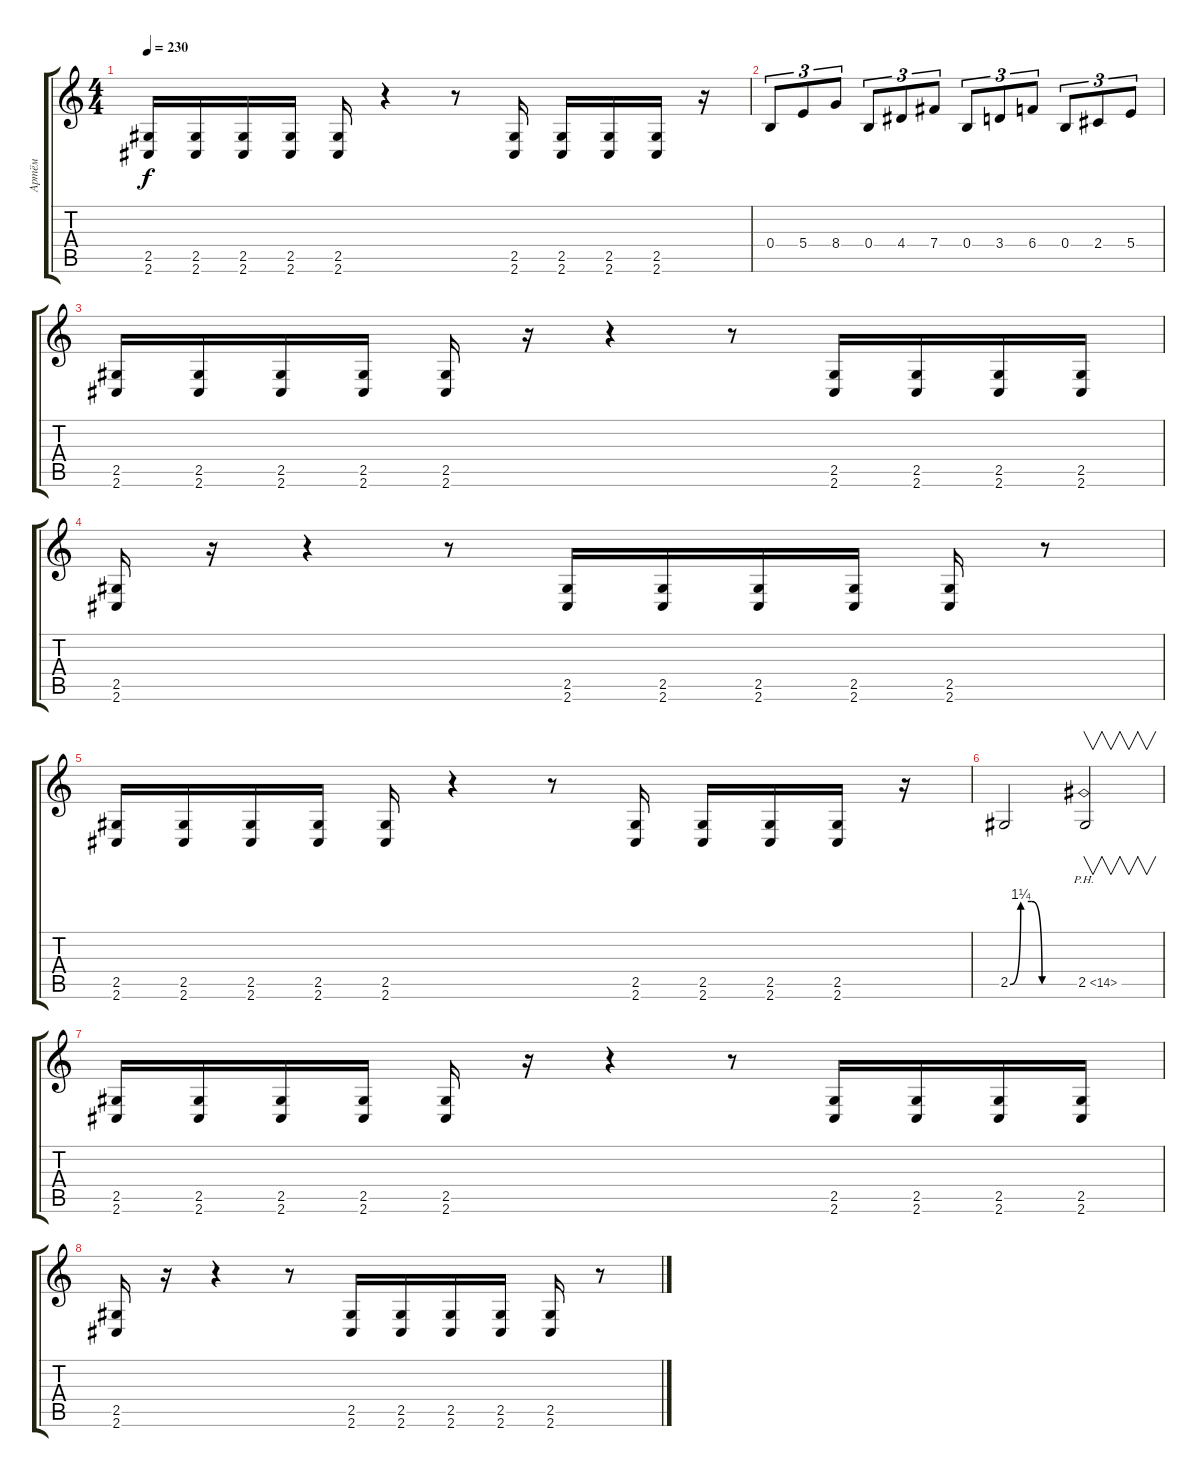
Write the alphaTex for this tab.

\track ("Артём" "Артём") {instrument distortionguitar}
\staff {score tabs}
\tuning (Db4 Ab3 E3 B2 Gb2 B1) {hide}
\ts (4 4)
\tempo 230
\clef g2
\ks c
(2.5 2.6).16{dy f} (2.5 2.6).16 (2.5 2.6).16 (2.5 2.6).16 (2.5 2.6).16 r.4 r.8 (2.5 2.6).16 (2.5 2.6).16 (2.5 2.6).16 (2.5 2.6).16 r.16 |
0.4.8{tu (3 2)} 5.4.8{tu (3 2)} 8.4.8{tu (3 2)} 0.4.8{tu (3 2)} 4.4.8{tu (3 2)} 7.4.8{tu (3 2)} 0.4.8{tu (3 2)} 3.4.8{tu (3 2)} 6.4.8{tu (3 2)} 0.4.8{tu (3 2)} 2.4.8{tu (3 2)} 5.4.8{tu (3 2)} |
(2.5 2.6).16 (2.5 2.6).16 (2.5 2.6).16 (2.5 2.6).16 (2.5 2.6).16 r.16 r.4 r.8 (2.5 2.6).16 (2.5 2.6).16 (2.5 2.6).16 (2.5 2.6).16 |
(2.5 2.6).16 r.16 r.4 r.8 (2.5 2.6).16 (2.5 2.6).16 (2.5 2.6).16 (2.5 2.6).16 (2.5 2.6).16 r.8 |
(2.5 2.6).16 (2.5 2.6).16 (2.5 2.6).16 (2.5 2.6).16 (2.5 2.6).16 r.4 r.8 (2.5 2.6).16 (2.5 2.6).16 (2.5 2.6).16 (2.5 2.6).16 r.16 |
2.5{be (custom 0 0 10 5 20 5 30 0 60 0)}.2 2.5{ph 12}.2{v} |
(2.5 2.6).16 (2.5 2.6).16 (2.5 2.6).16 (2.5 2.6).16 (2.5 2.6).16 r.16 r.4 r.8 (2.5 2.6).16 (2.5 2.6).16 (2.5 2.6).16 (2.5 2.6).16 |
(2.5 2.6).16 r.16 r.4 r.8 (2.5 2.6).16 (2.5 2.6).16 (2.5 2.6).16 (2.5 2.6).16 (2.5 2.6).16 r.8
